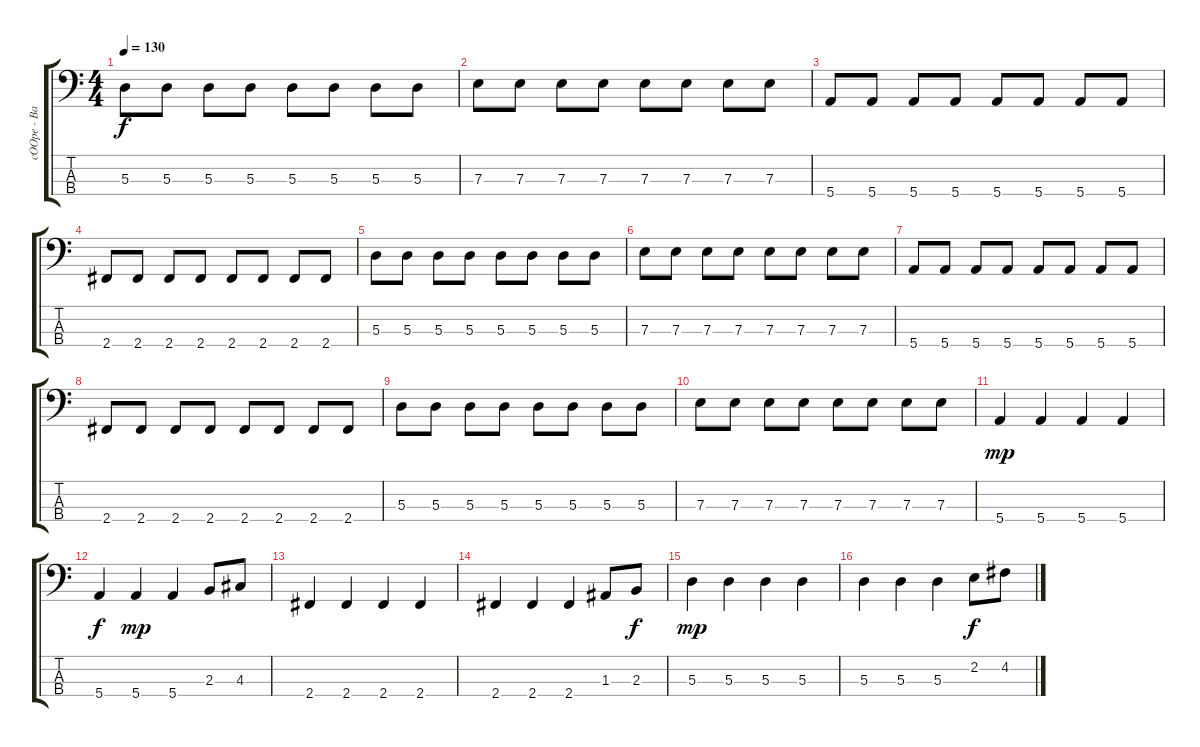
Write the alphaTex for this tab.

\track ("cOOpe - Bass" "cOOpe - Ba") {instrument electricbassfinger}
\staff {score tabs}
\tuning (G2 D2 A1 E1) {hide}
\ts (4 4)
\tempo 130
\clef f4
\ks c
5.3.8{dy f} 5.3.8 5.3.8 5.3.8 5.3.8 5.3.8 5.3.8 5.3.8 |
7.3.8 7.3.8 7.3.8 7.3.8 7.3.8 7.3.8 7.3.8 7.3.8 |
5.4.8 5.4.8 5.4.8 5.4.8 5.4.8 5.4.8 5.4.8 5.4.8 |
2.4.8 2.4.8 2.4.8 2.4.8 2.4.8 2.4.8 2.4.8 2.4.8 |
5.3.8 5.3.8 5.3.8 5.3.8 5.3.8 5.3.8 5.3.8 5.3.8 |
7.3.8 7.3.8 7.3.8 7.3.8 7.3.8 7.3.8 7.3.8 7.3.8 |
5.4.8 5.4.8 5.4.8 5.4.8 5.4.8 5.4.8 5.4.8 5.4.8 |
2.4.8 2.4.8 2.4.8 2.4.8 2.4.8 2.4.8 2.4.8 2.4.8 |
5.3.8 5.3.8 5.3.8 5.3.8 5.3.8 5.3.8 5.3.8 5.3.8 |
7.3.8 7.3.8 7.3.8 7.3.8 7.3.8 7.3.8 7.3.8 7.3.8 |
5.4.4{dy mp} 5.4.4 5.4.4 5.4.4 |
5.4.4{dy f} 5.4.4{dy mp} 5.4.4 2.3.8 4.3.8 |
2.4.4 2.4.4 2.4.4 2.4.4 |
2.4.4 2.4.4 2.4.4 1.3.8 2.3.8{dy f} |
5.3.4{dy mp} 5.3.4 5.3.4 5.3.4 |
5.3.4 5.3.4 5.3.4 2.2.8{dy f} 4.2.8
